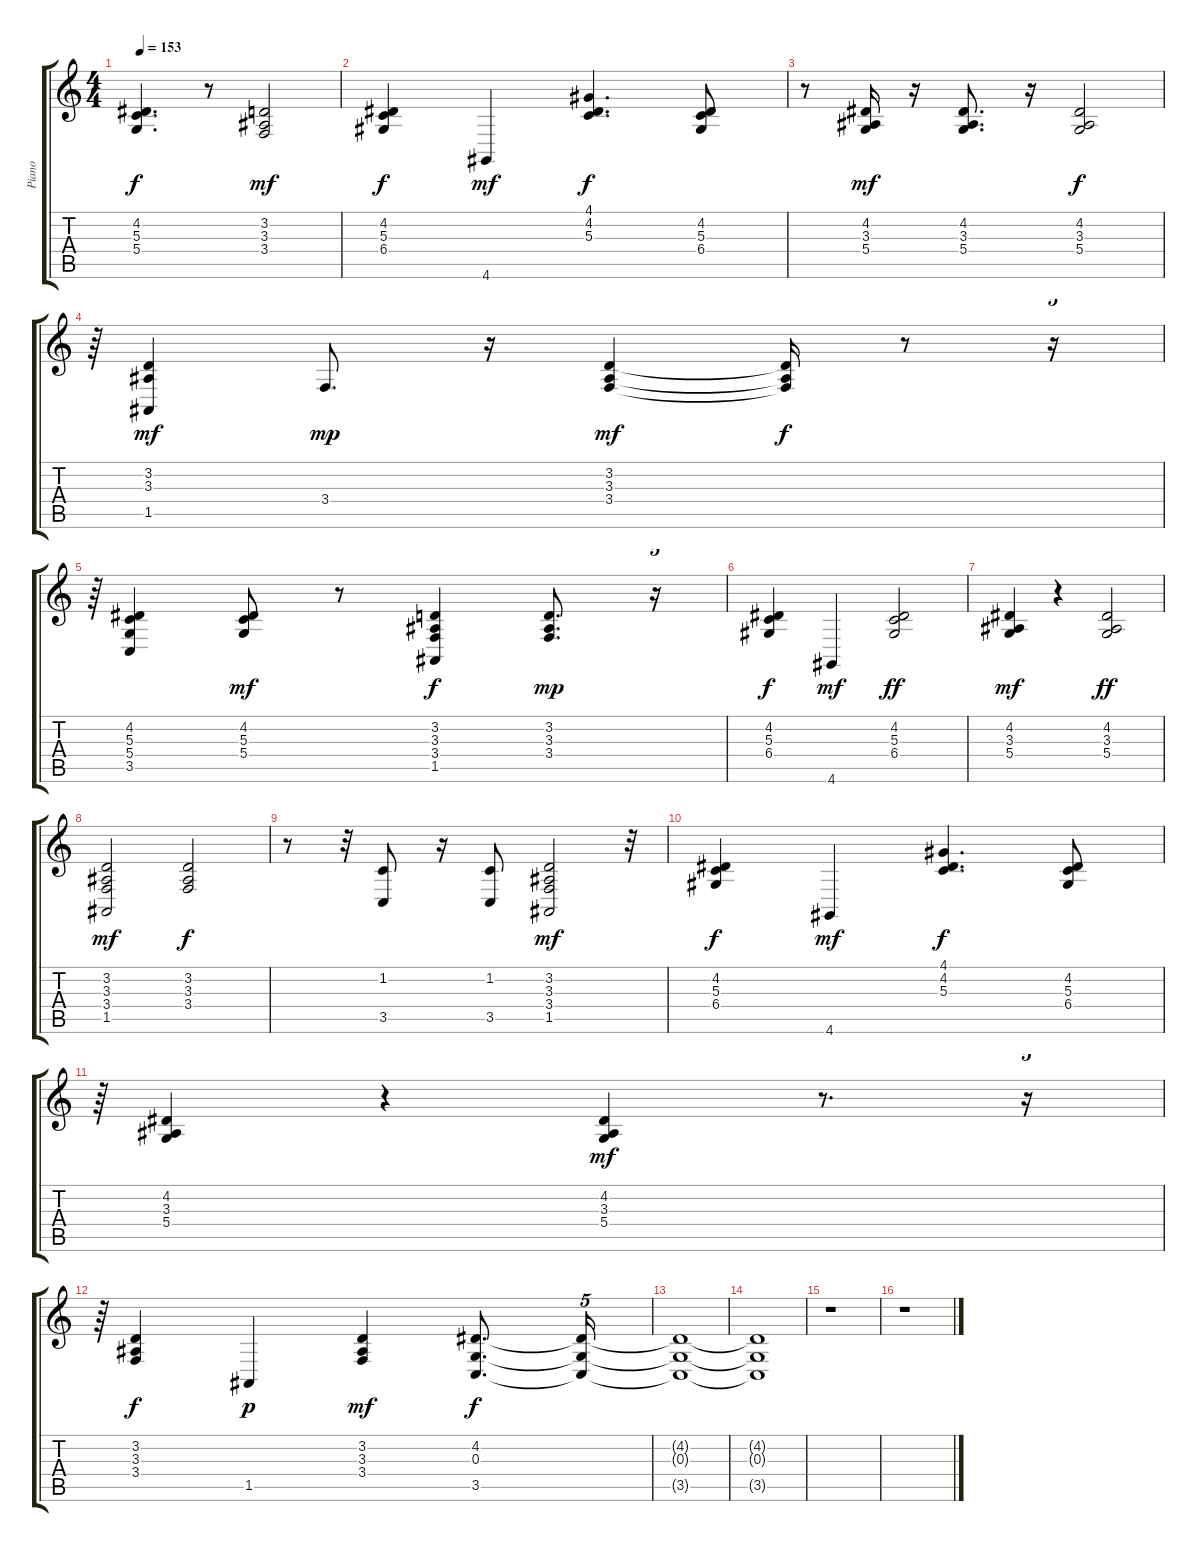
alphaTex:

\track ("Piano" "Piano") {instrument brightacousticpiano}
\staff {score tabs}
\tuning (E4 B3 G3 D3 A2 E2) {hide}
\ts (4 4)
\tempo 153
\clef g2
\ks c
(4.2 5.3 5.4).4{d dy f} r.8 (3.2 3.3 3.4).2{dy mf} |
(4.2 5.3 6.4).4{dy f} 4.6.4{dy mf} (4.1 4.2 5.3).4{d dy f} (4.2 5.3 6.4).8 |
r.8 (4.2 3.3 5.4).16{dy mf} r.16 (4.2 3.3 5.4).8{d} r.16 (4.2 3.3 5.4).2{dy f} |
r.64{tu (5 4)} (3.2 3.3 1.5).4{dy mf} 3.4.8{d dy mp} r.16 (3.2 3.3 3.4).4{dy mf} (3.2{t} 3.3{t} 3.4{t}).16{dy f} r.8 r.16{tu (5 4)} |
r.64{tu (5 4)} (4.2 5.3 5.4 3.5).4 (4.2 5.3 5.4).8{dy mf} r.8 (3.2 3.3 3.4 1.5).4{dy f} (3.2 3.3 3.4).8{d dy mp} r.16{tu (5 4)} |
(4.2 5.3 6.4).4{dy f} 4.6.4{dy mf} (4.2 5.3 6.4).2{dy ff} |
(4.2 3.3 5.4).4{dy mf} r.4 (4.2 3.3 5.4).2{dy ff} |
(3.2 3.3 3.4 1.5).2{dy mf} (3.2 3.3 3.4).2{dy f} |
r.8 r.32 (1.2 3.5).8 r.16 (1.2 3.5).8 (3.2 3.3 3.4 1.5).2{dy mf} r.32 |
(4.2 5.3 6.4).4{dy f} 4.6.4{dy mf} (4.1 4.2 5.3).4{d dy f} (4.2 5.3 6.4).8 |
r.64{tu (5 4)} (4.2 3.3 5.4).4 r.4 (4.2 3.3 5.4).4{dy mf} r.8{d} r.16{tu (5 4)} |
r.64{tu (5 4)} (3.2 3.3 3.4).4{dy f} 1.5.4{dy p} (3.2 3.3 3.4).4{dy mf} (4.2 0.3 3.5).8{d dy f} (4.2{t} 0.3{t} 3.5{t}).16{tu (5 4)} |
(4.2{t} 0.3{t} 3.5{t}).1 |
(4.2{t} 0.3{t} 3.5{t}).1 |
r.1 |
r.1
